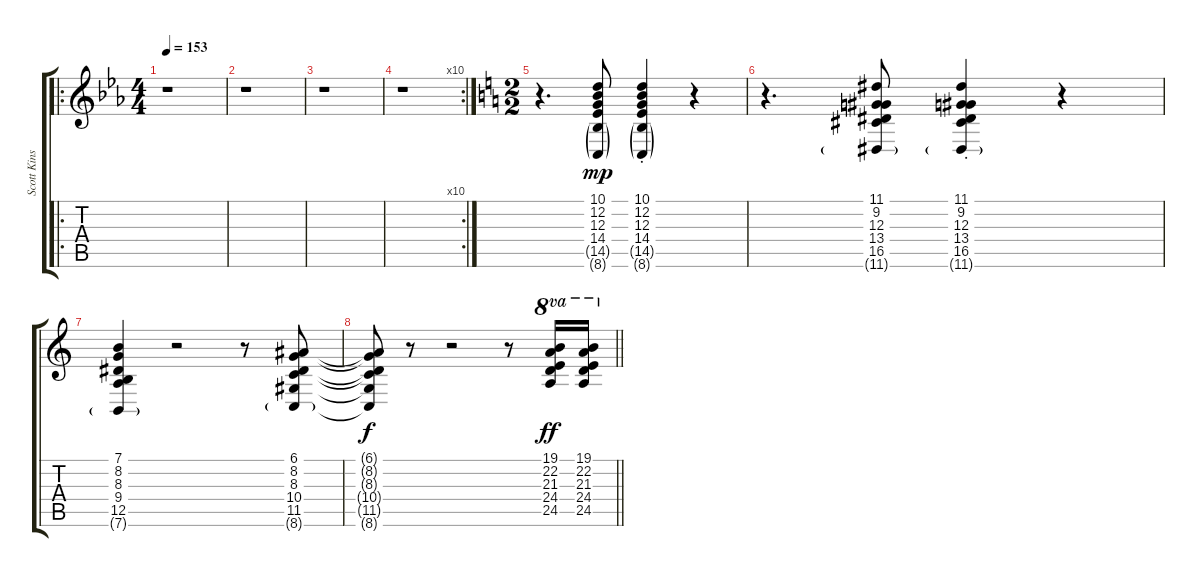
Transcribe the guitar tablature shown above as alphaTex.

\track ("Scott Kinsey - Lead Synth" "Scott Kins") {instrument flute}
\staff {score tabs}
\tuning (E4 B3 G3 D3 A2 E2) {hide}
\ro
\ts (4 4)
\tempo 153
\clef g2
\ks eb
r.1{dy mp} |
r.1 |
r.1 |
\rc 10
r.1 |
\ts (2 2)
\ks c
r.4{d} (10.1 12.2 12.3 14.4 14.5{g} 8.6{g}).8 (10.1{st} 12.2{st} 12.3{st} 14.4{st} 14.5{g st} 8.6{g st}).4 r.4 |
r.4{d} (11.1 9.2 12.3 13.4 16.5 11.6{g}).8 (11.1{st} 9.2{st} 12.3{st} 13.4{st} 16.5{st} 11.6{g st}).4 r.4 |
(7.1 8.2 8.3 9.4 12.5 7.6{g}).4 r.2 r.8 (6.1 8.2 8.3 10.4 11.5 8.6{g}).8 |
\barLineRight lightlight
(6.1{t} 8.2{t} 8.3{t} 10.4{t} 11.5{t} 8.6{t}).8{dy f} r.8 r.2 r.8 (19.1 22.2 21.3 24.4 24.5).16{ot 8va dy ff} (19.1 22.2 21.3 24.4 24.5).16{ot 8va}
